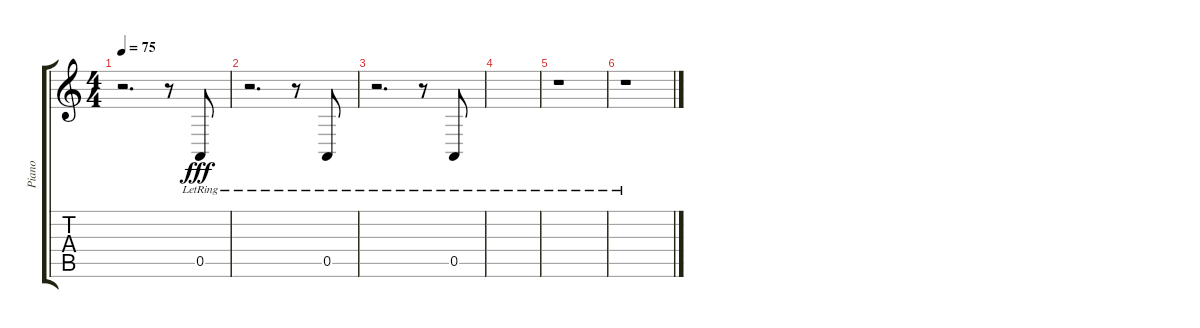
\track ("Piano" "Piano") {instrument acousticgrandpiano}
\staff {score tabs}
\tuning (E4 B3 G3 D3 A2 E2) {hide}
\ts (4 4)
\tempo 75
\clef g2
\ks c
r.2{d dy fff} r.8 0.5{lr}.8 |
r.2{d} r.8 0.5{lr}.8 |
r.2{d} r.8 0.5{lr}.8 |
|
r.1 |
r.1
